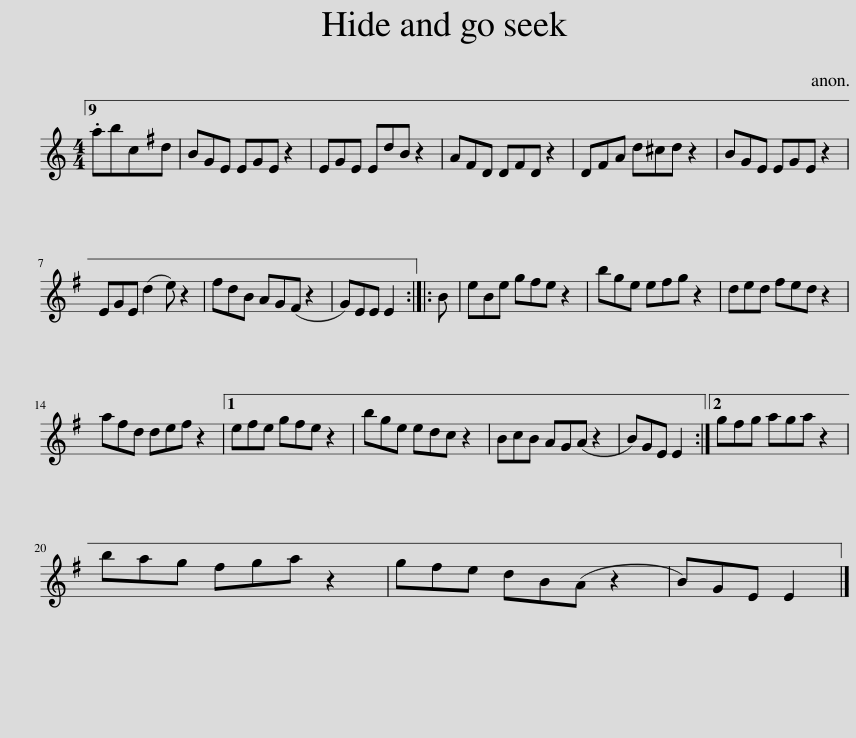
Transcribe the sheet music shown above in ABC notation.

X:1
L:1/8
M:4/4
I:linebreak $
K:C
V:1 treble
V:1
 .abcd | BGE EGE z2 | EGE EdB z2 | A^FD DFD z2 | D^FA d^cd z2 | %5
 BGE EGE z2 |$ EGE (d2 e) z2 | ^fdB AG(^F z2 | G)EE E2 :: B | %10
 eBe g^fe z2 | bge e^fg z2 | ded ^fed z2 |$ a^fd def z2 |1 e^fe gfe z2 | %15
 bge edc z2 | BcB AG(A z2 | B)GE E2 :|2 g^fg aga z2 |$ bag ^fga z2 | %20
 g^fe dB(A z2 | B)GE E2 |] %22
